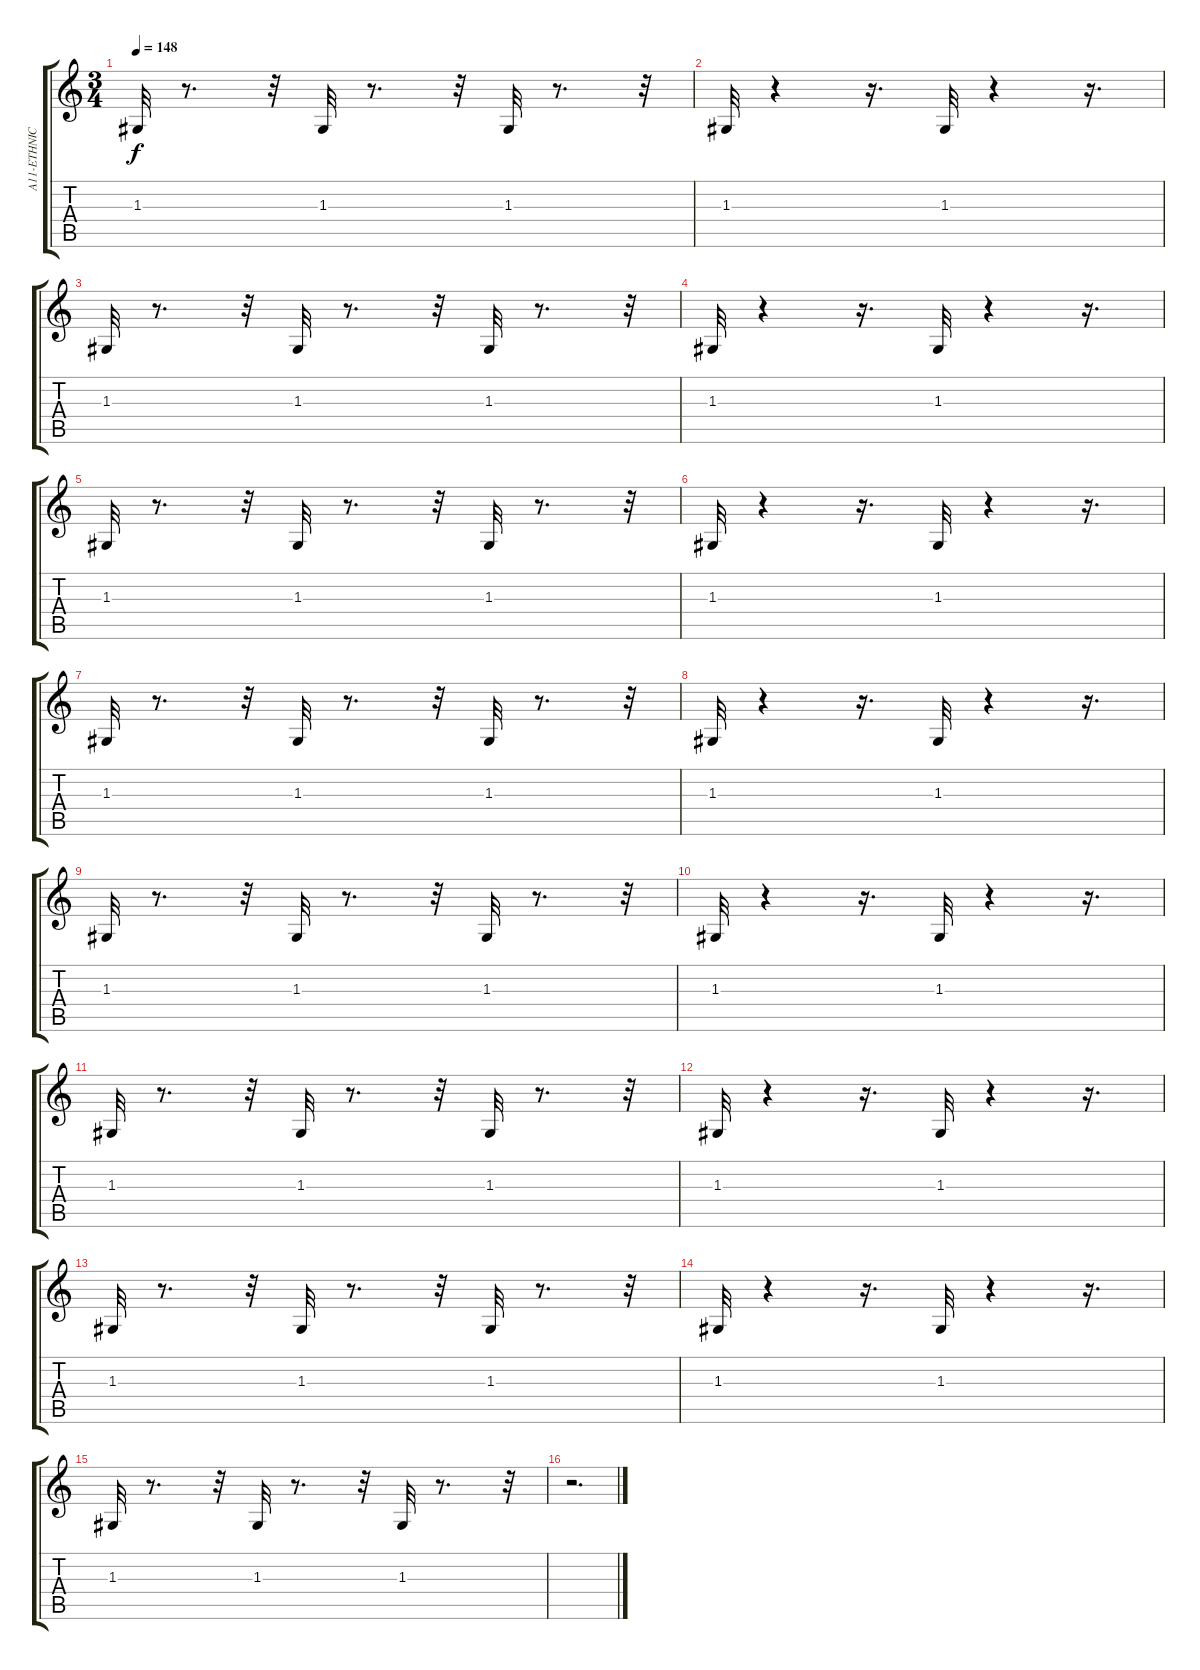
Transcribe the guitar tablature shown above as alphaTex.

\track ("A11-ETHNIC      " "A11-ETHNIC") {instrument stringensemble2}
\staff {score tabs}
\tuning (E4 B3 G3 D3 A2 E2) {hide}
\ts (3 4)
\tempo 148
\clef g2
\ks c
1.3.32{dy f} r.8{d} r.32 1.3.32 r.8{d} r.32 1.3.32 r.8{d} r.32 |
1.3.32 r.4 r.16{d} 1.3.32 r.4 r.16{d} |
1.3.32 r.8{d} r.32 1.3.32 r.8{d} r.32 1.3.32 r.8{d} r.32 |
1.3.32 r.4 r.16{d} 1.3.32 r.4 r.16{d} |
1.3.32 r.8{d} r.32 1.3.32 r.8{d} r.32 1.3.32 r.8{d} r.32 |
1.3.32 r.4 r.16{d} 1.3.32 r.4 r.16{d} |
1.3.32 r.8{d} r.32 1.3.32 r.8{d} r.32 1.3.32 r.8{d} r.32 |
1.3.32 r.4 r.16{d} 1.3.32 r.4 r.16{d} |
1.3.32 r.8{d} r.32 1.3.32 r.8{d} r.32 1.3.32 r.8{d} r.32 |
1.3.32 r.4 r.16{d} 1.3.32 r.4 r.16{d} |
1.3.32 r.8{d} r.32 1.3.32 r.8{d} r.32 1.3.32 r.8{d} r.32 |
1.3.32 r.4 r.16{d} 1.3.32 r.4 r.16{d} |
1.3.32 r.8{d} r.32 1.3.32 r.8{d} r.32 1.3.32 r.8{d} r.32 |
1.3.32 r.4 r.16{d} 1.3.32 r.4 r.16{d} |
1.3.32 r.8{d} r.32 1.3.32 r.8{d} r.32 1.3.32 r.8{d} r.32 |
r.2{d}
